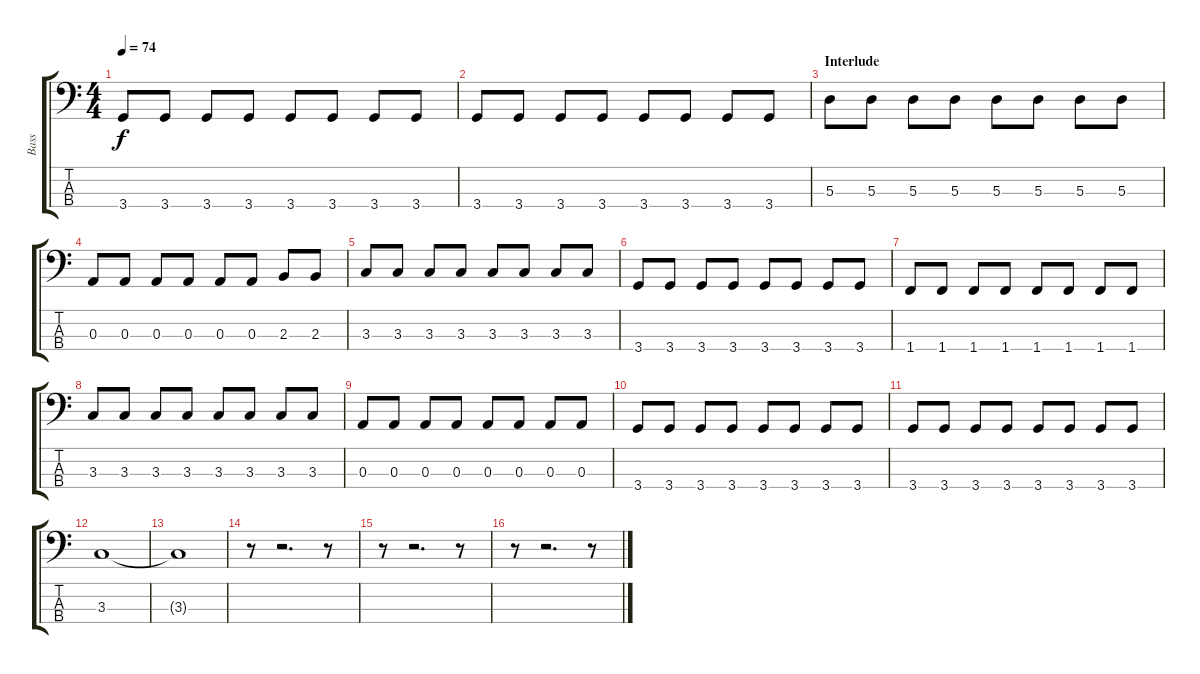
\track ("Bass" "Bass") {instrument electricbassfinger}
\staff {score tabs}
\tuning (G2 D2 A1 E1) {hide}
\ts (4 4)
\tempo 74
\clef f4
\ks c
3.4.8{dy f} 3.4.8 3.4.8 3.4.8 3.4.8 3.4.8 3.4.8 3.4.8 |
3.4.8 3.4.8 3.4.8 3.4.8 3.4.8 3.4.8 3.4.8 3.4.8 |
\section ("" "Interlude")
5.3.8 5.3.8 5.3.8 5.3.8 5.3.8 5.3.8 5.3.8 5.3.8 |
0.3.8 0.3.8 0.3.8 0.3.8 0.3.8 0.3.8 2.3.8 2.3.8 |
3.3.8 3.3.8 3.3.8 3.3.8 3.3.8 3.3.8 3.3.8 3.3.8 |
3.4.8 3.4.8 3.4.8 3.4.8 3.4.8 3.4.8 3.4.8 3.4.8 |
1.4.8 1.4.8 1.4.8 1.4.8 1.4.8 1.4.8 1.4.8 1.4.8 |
3.3.8 3.3.8 3.3.8 3.3.8 3.3.8 3.3.8 3.3.8 3.3.8 |
0.3.8 0.3.8 0.3.8 0.3.8 0.3.8 0.3.8 0.3.8 0.3.8 |
3.4.8 3.4.8 3.4.8 3.4.8 3.4.8 3.4.8 3.4.8 3.4.8 |
3.4.8 3.4.8 3.4.8 3.4.8 3.4.8 3.4.8 3.4.8 3.4.8 |
3.3.1 |
3.3{t}.1 |
r.8 r.2{d} r.8 |
r.8 r.2{d} r.8 |
r.8 r.2{d} r.8
